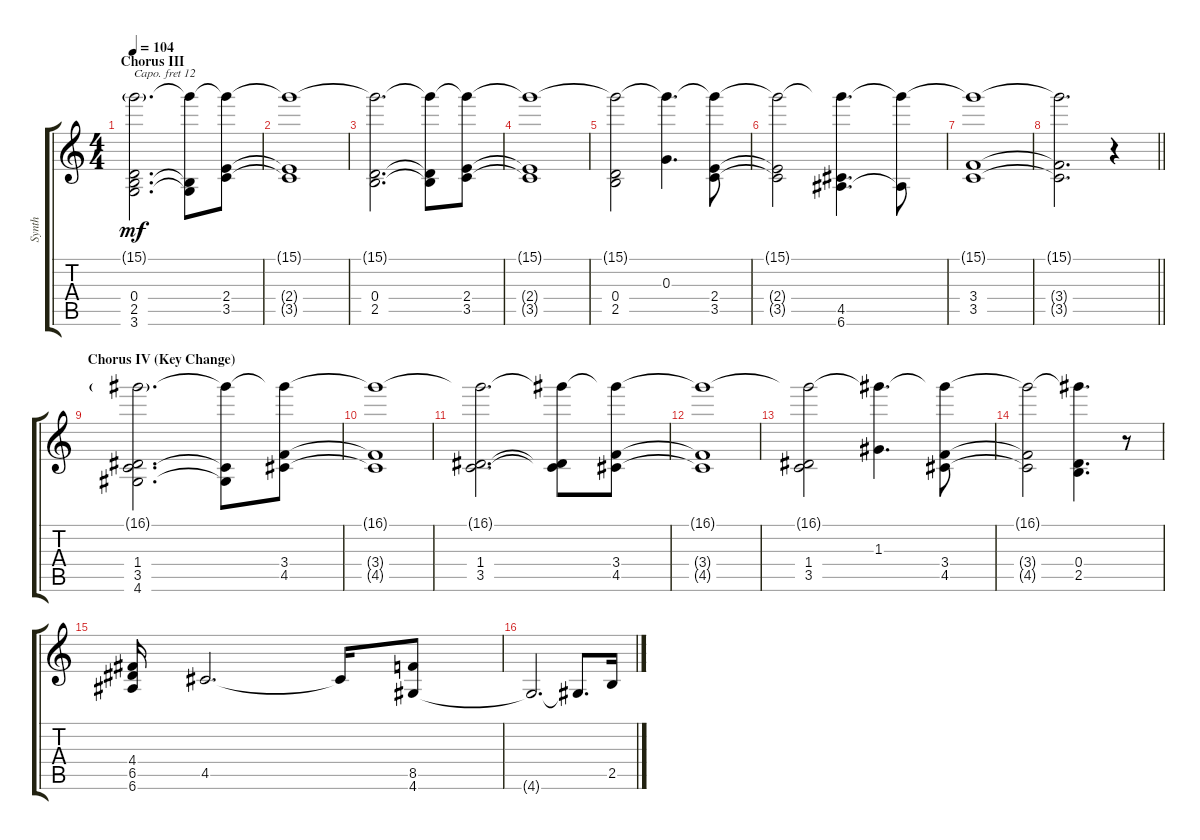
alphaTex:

\track ("Synth" "Synth") {instrument pad5bowed}
\staff {score tabs}
\capo 12
\tuning (E4 B3 G3 D3 A2 E2) {hide}
\ts (4 4)
\section ("" "Chorus III")
\tempo 104
\clef g2
\ks c
(15.1{g} 0.4 2.5 3.6).2{d dy mf} (15.1{t} 2.5{t} 3.6{t}).8 (15.1{t} 2.4 3.5).8 |
(15.1{t} 2.4{t} 3.5{t}).1 |
(15.1{t} 0.4 2.5).2{d} (15.1{t} 0.4{t} 2.5{t}).8 (15.1{t} 2.4 3.5).8 |
(15.1{t} 2.4{t} 3.5{t}).1 |
(15.1{t} 0.4 2.5).2 (15.1{t} 0.3).4{d} (15.1{t} 2.4 3.5).8 |
(15.1{t} 2.4{t} 3.5{t}).2 (15.1{t} 4.5 6.6).4{d} (15.1{t} 6.6{t}).8 |
(15.1{t} 3.4 3.5).1 |
\barLineRight lightlight
(15.1{t} 3.4{t} 3.5{t}).2{d} r.4 |
\section ("" "Chorus IV (Key Change)")
(16.1{g} 1.4 3.5 4.6).2{d} (16.1{t} 3.5{t} 4.6{t}).8 (16.1{t} 3.4 4.5).8 |
(16.1{t} 3.4{t} 4.5{t}).1 |
(16.1{t} 1.4 3.5).2{d} (16.1{t} 1.4{t} 3.5{t}).8 (16.1{t} 3.4 4.5).8 |
(16.1{t} 3.4{t} 4.5{t}).1 |
(16.1{t} 1.4 3.5).2 (16.1{t} 1.3).4{d} (16.1{t} 3.4 4.5).8 |
(16.1{t} 3.4{t} 4.5{t}).2 (16.1{t} 0.4 2.5).4{d} r.8 |
(4.4 6.5 6.6).16 4.5.2{d} 4.5{t}.16 (8.5 4.6).8 |
4.6{t}.2{d} 4.6{t}.8{d} 2.5.16
